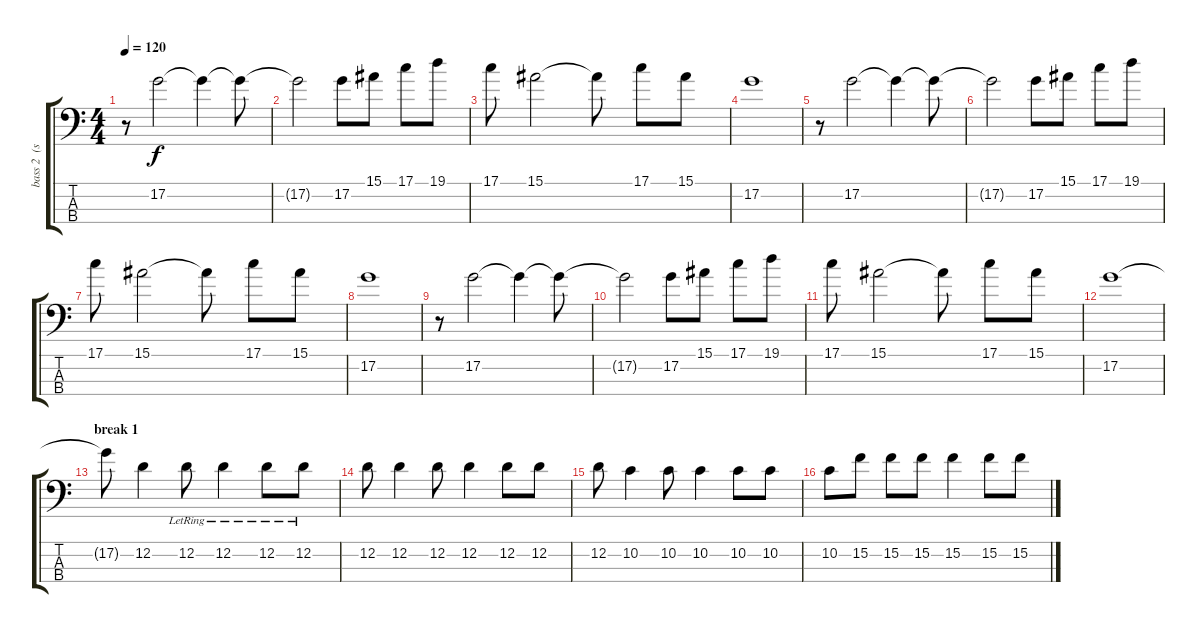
\track ("bass 2  (solo)" "bass 2  (s") {instrument electricguitarjazz}
\staff {score tabs}
\tuning (G2 D2 A1 E1) {hide}
\ts (4 4)
\tempo 120
\clef f4
\ks c
r.8{dy f} 17.2.2 17.2{t}.4 17.2{t}.8 |
17.2{t}.2 17.2.8 15.1.8 17.1.8 19.1.8 |
17.1.8 15.1.2 15.1{t}.8 17.1.8 15.1.8 |
17.2.1 |
r.8 17.2.2 17.2{t}.4 17.2{t}.8 |
17.2{t}.2 17.2.8 15.1.8 17.1.8 19.1.8 |
17.1.8 15.1.2 15.1{t}.8 17.1.8 15.1.8 |
17.2.1 |
r.8 17.2.2 17.2{t}.4 17.2{t}.8 |
17.2{t}.2 17.2.8 15.1.8 17.1.8 19.1.8 |
17.1.8 15.1.2 15.1{t}.8 17.1.8 15.1.8 |
17.2.1 |
\section ("" "break 1")
17.2{t}.8{volume 10} 12.2.4 12.2{lr}.8 12.2{lr}.4 12.2{lr}.8 12.2{lr}.8 |
12.2.8 12.2.4 12.2.8 12.2.4 12.2.8 12.2.8 |
12.2.8 10.2.4 10.2.8 10.2.4 10.2.8 10.2.8 |
10.2.8 15.2.8 15.2.8 15.2.8 15.2.4 15.2.8 15.2.8
